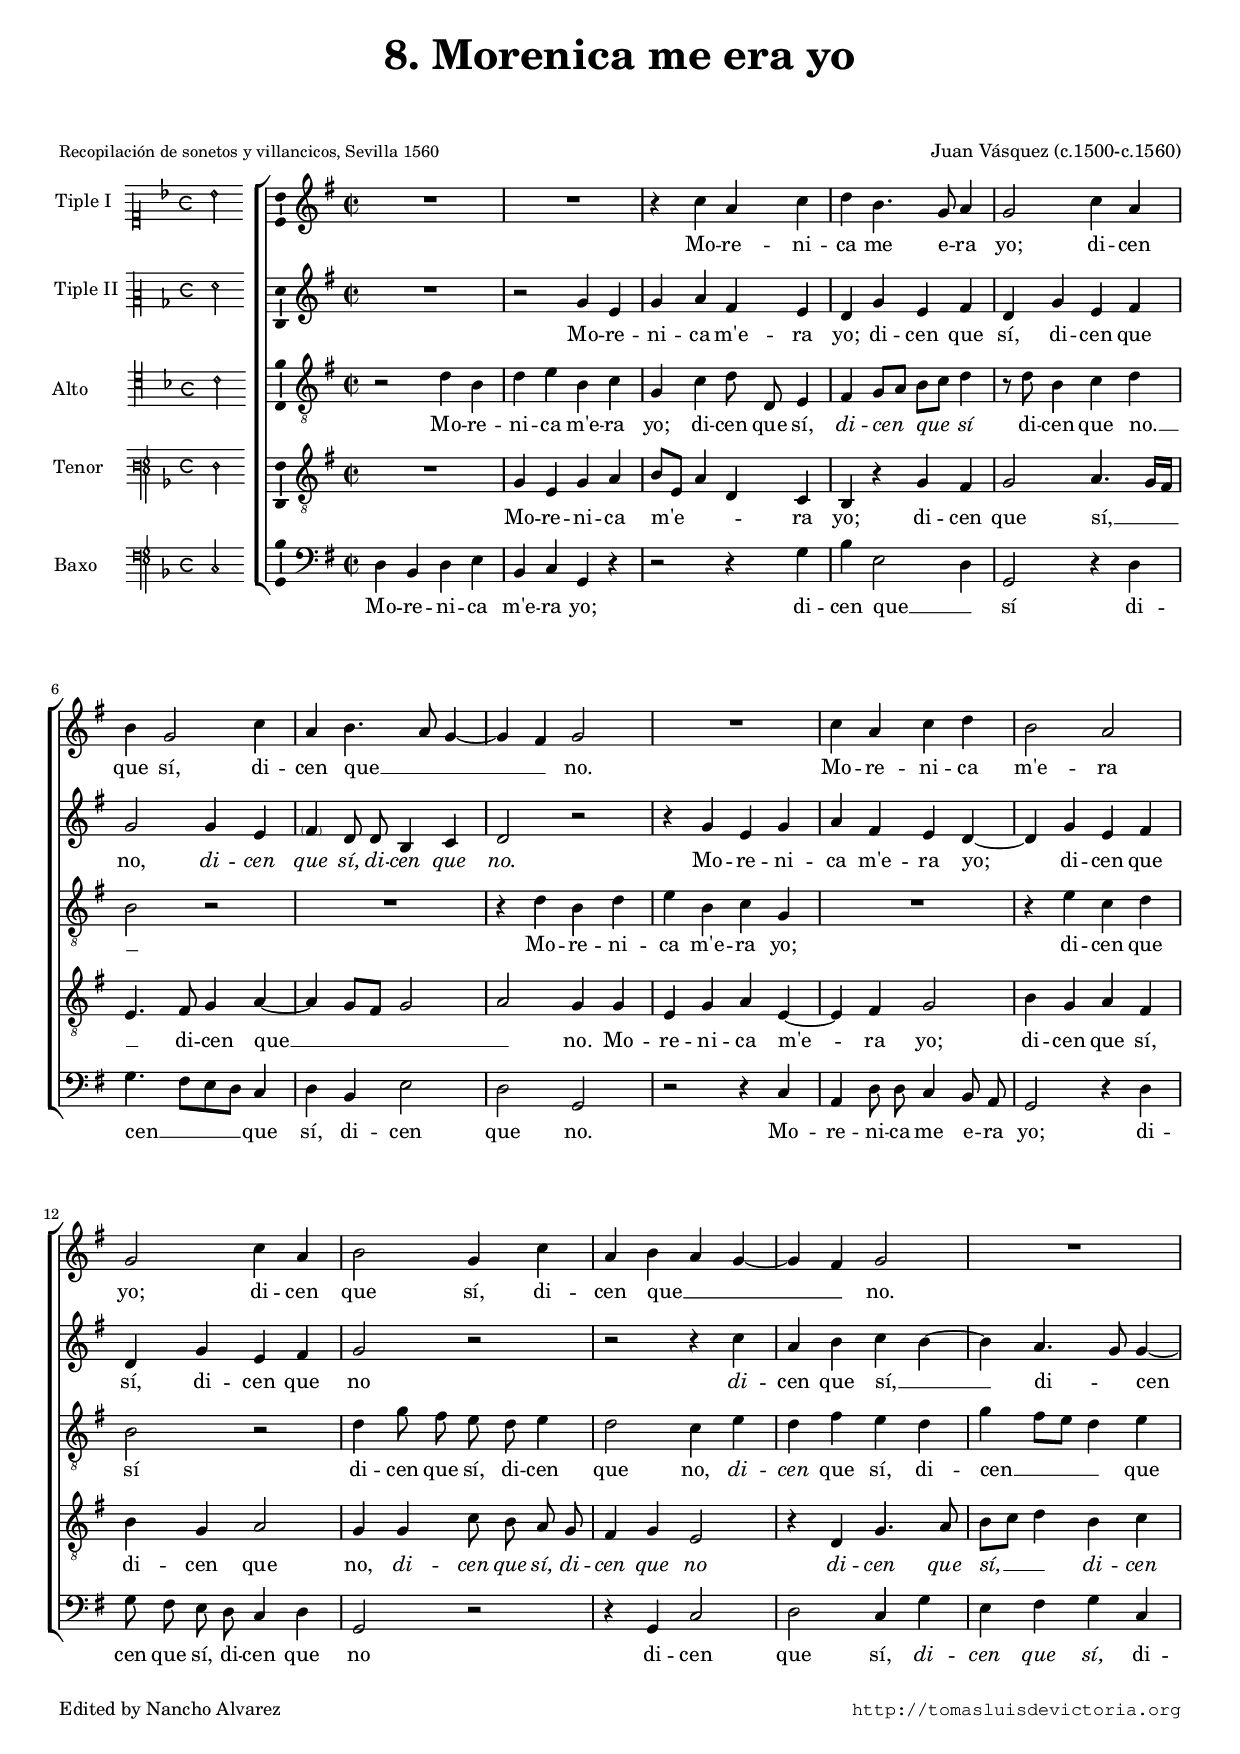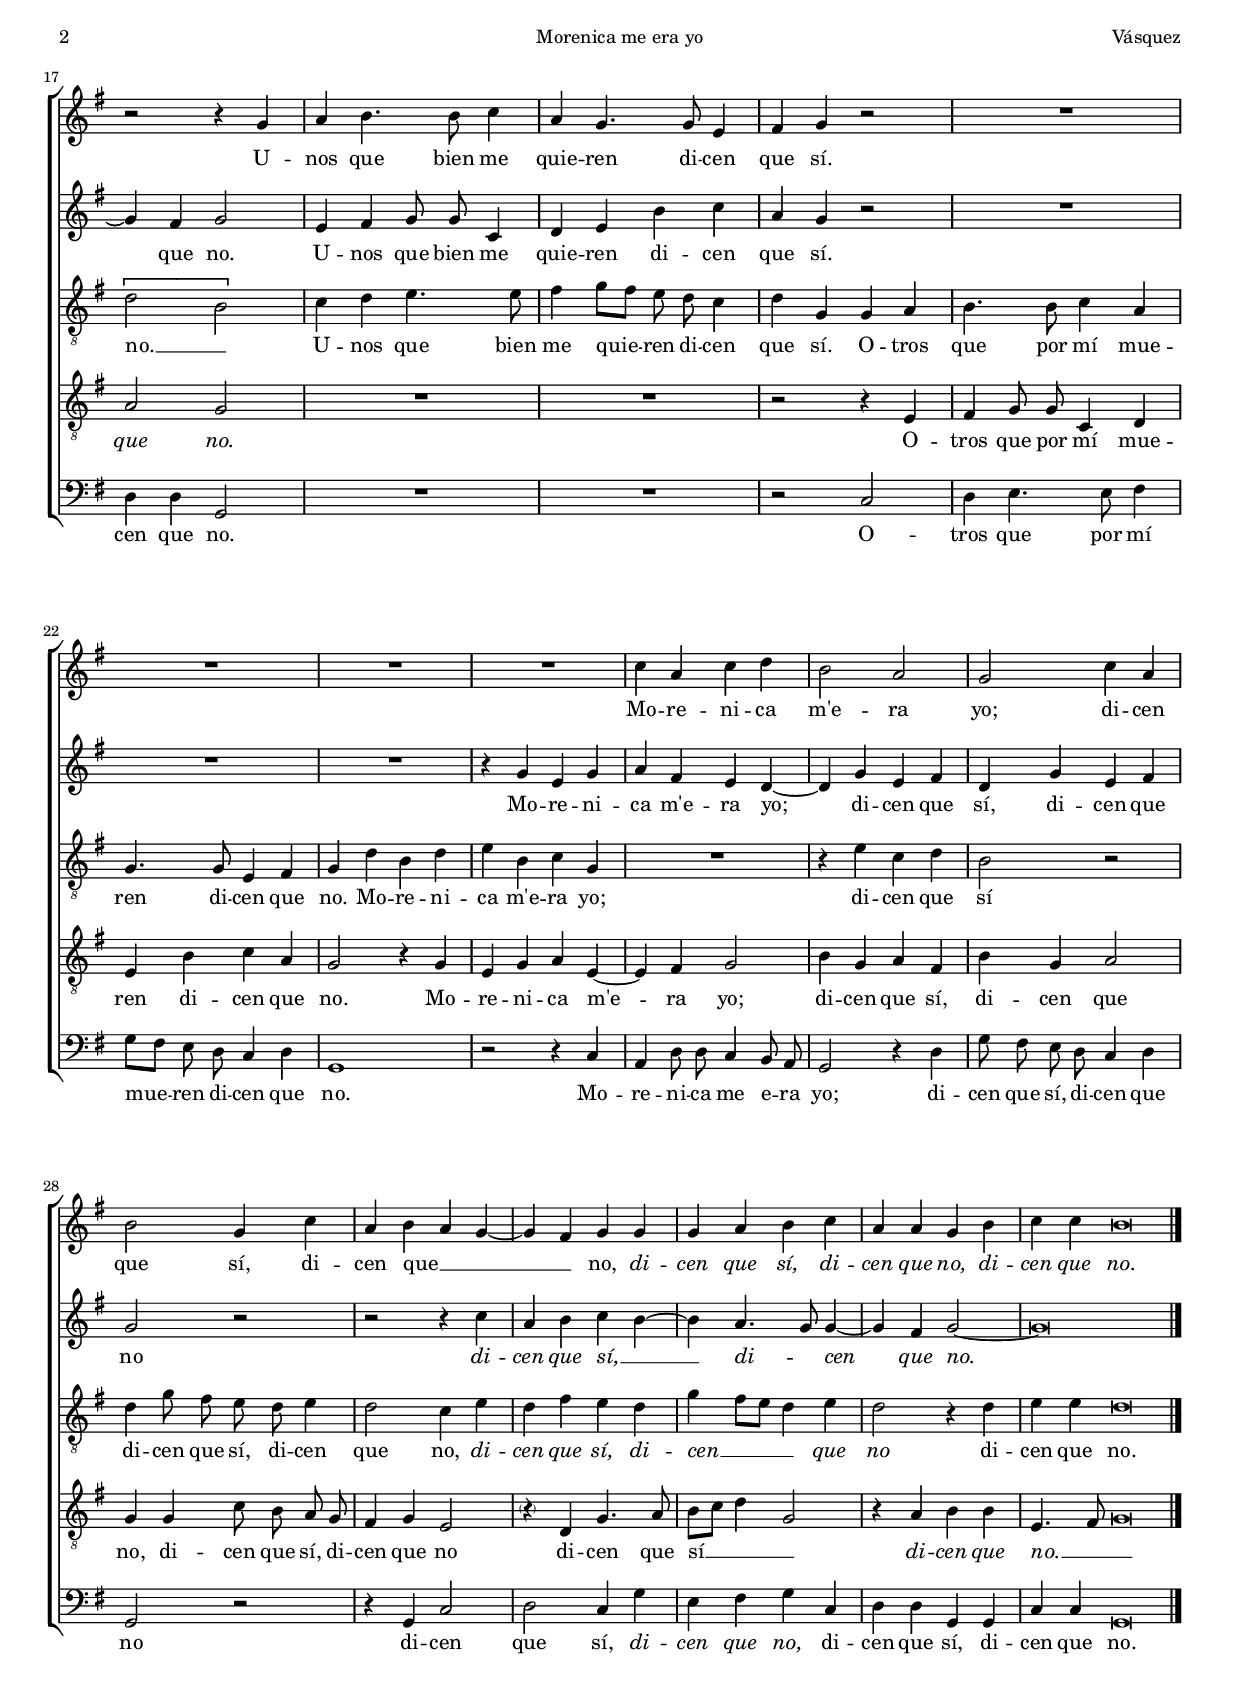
\version "2.18.0"

#(set-default-paper-size "a4")
#(set-global-staff-size 16.2)
#(ly:set-option 'point-and-click #f)
%mobile -s14.5 -i2.8

italicas=\override LyricText.font-shape = #'italic
rectas=\override LyricText.font-shape = #'upright
ss=\once \set suggestAccidentals = ##t
incipitwidth = 20
mtempo={\tempo 4 = 100}
mtempob={\tempo 4 = 50}
mt=#(define-music-function (parser location offset) (number?) ; move lyric text
      #{ \once \override LyricText.X-offset = -$offset #})


htitle="Morenica me era yo"
hcomposer="Vásquez"

\header {
	title=\markup{\fontsize #3 "8. Morenica me era yo"}
	%subtitle=\markup{""}
	subsubtitle=\markup{\null \vspace #2 }
        composer = \markup{"Juan Vásquez (c.1500-c.1560)"}
        pdfauthor=\composer
        %opus="(-)"
	poet=\markup{\smaller "Recopilación de sonetos y villancicos, Sevilla 1560"} 
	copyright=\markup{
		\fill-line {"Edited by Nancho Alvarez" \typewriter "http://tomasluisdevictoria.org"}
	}
%	tagline=""
}

global={\key f \major \time 2/2 \skip 1*33
        \bar "|."
}


cantus=\relative c''{
	R1*2
	r4 bes g bes
	c a4. f8 g4
	f2 bes4 g
	a4 f2 bes4
	g4 a4. g8 f4 ~
	f4 e f2
	R1
	bes4 g bes c
	a2 g
	f bes4 g
	a2 f4 bes
	g4 a g4 f ~
	f e f2
	R1
	r2 r4 f
	g a4. a8 bes4
	g4 f4. f8 d4
	e f r2
	R1*4
	bes4 g bes c
	a2 g
	f bes4 g
	a2 f4 bes
	g4 a g f ~
	f4 e f f
	f g a bes
	g g f a
	bes bes \mtempob a\breve*1/4
}

cantusdos=\relative c'{
	R1
	r2 f4 d
	f g e4 d
	c f d e
	c f d e
	f2 f4 d
	\parenthesize e4 c8 \noBeam c a4 bes % d
	c2 r
	r4 f d f
	g e d c ~
	c4 f d e
	c f d e
	f2 r 
	r r4 bes
	g a bes a ~
	a g4. f8 f4 ~
	f e f2
	d4 e f8 \noBeam f bes,4
	c4 d a' bes
	g4 f r2
	R1*3
	r4 f d f
	g e d c ~
	c f d e
	c f d e
	f2 r
	r2 r4 bes
	g4 a bes a ~
	a g4. f8 f4 ~
	f e f2 ~
	f\breve*1/2
}

altus=\relative c'{
	r2 c4 a
	c d a bes
	f bes c8 \noBeam c, d4
	e4 f8 g a bes c4
	r8 c a4 bes c
	a2 r
	R1
	r4 c a c
	d a bes f
	R1
	r4 d' bes c
	a2 r
	c4 f8 \noBeam e d \noBeam c d4
	c2 bes4 d
	c e d c
	f4 e8 d c4 d
	\[c2 a\]
	bes4 c d4. d8
	e4 f8 e d \noBeam c bes4
	c4 f, f g
	a4. a8 bes4 g
	f4. f8 d4 e
	f c' a c
	d a bes f
	R1
	r4 d' bes c
	a2 r
	c4 f8 \noBeam e d \noBeam c d4
	c2 bes4 d
	c4 e d c
	f4 e8 d c4 d
	c2 r4 c
	d d c\breve*1/4
}

tenor=\relative c{
	R1
	f4 d f g
	a8 d, g4 c, bes
	a4 r f' e
	f2 g4. f16 e
	d4. e8 f4 g ~
	g4 f8 e f2
	g f4 f
	d f g d ~
	d e f2
	a4 f g e
	a f g2
	f4 f bes8 \noBeam a \noBeam g \noBeam f
	e4 f d2
	r4 c f4. g8
	a bes c4 a bes
	g2 f
	R1*2
	r2 r4 d
	e4 f8 \noBeam f bes,4 c 
	d4 a' bes g
	f2 r4 f
	d f g d ~
	d e f2
	a4 f g e
	a4 f g2
	f4 f bes8 \noBeam a g \noBeam f
	e4 f d2
	\parenthesize r4 c f4. g8 % falta
	a8 bes c4 f,2
	r4 g a a
	d,4. e8 f\breve*1/4
}

bassus=\relative c{
	c4 a c d
	a bes f r
	r2 r4 f'
	a d,2 c4
	f,2 r4 c'
	f4. e8[ d c] bes4
	c4 a d2
	c f,2
	r r4 bes
	g c8 \noBeam c bes4 a8 \noBeam g
	f2 r4 c'
	f8 \noBeam e \noBeam d \noBeam c bes4 c
	f,2 r2
	r4 f bes2
	c bes4 f'
	d e f bes,
	c c f,2
	R1*2
	r2 bes2
	c4 d4. d8 e4
	f8[ e] d \noBeam c bes4 c
	f,1
	r2 r4 bes
	g c8 \noBeam c bes4 a8 \noBeam g
	f2 r4 c'
	f8 \noBeam e \noBeam d \noBeam c bes4 c
	f,2 r2
	r4 f bes2
	c2 bes4 f'
	d e f bes,
	c c f, f
	bes bes f\breve*1/4
}

% He cambiado la aplicación del texto
% sin indicarlo

textocantus=\lyricmode{
Mo -- re -- ni -- ca me e -- ra yo;
di -- cen que sí,
di -- cen que __ _ _ _ no.
Mo -- re -- ni -- ca m'e -- ra yo;
di -- cen que sí,
di -- cen que __ _ _ _ no.
U -- nos que bien me quie -- ren
di -- cen que sí.
Mo -- re -- ni -- ca m'e -- ra yo;
di -- cen que sí, 
di -- cen que __ _ _ _ no,
\italicas
di -- cen que sí,
di -- cen que no,
\italicas
di -- cen que no.
}

textocantusdos=\lyricmode{
Mo -- re -- ni -- ca m'e -- ra yo;
di -- cen que sí,
di -- cen que no,
\italicas
di -- cen que sí,
di -- cen que no.
\rectas
Mo -- re -- ni -- ca m'e -- ra yo;
di -- cen que sí,
di -- cen que no
\italicas
di -- \rectas cen que sí, __ _ 
di -- _ cen que no.
U -- nos que bien me quie -- ren 
di -- cen que sí.
Mo -- re -- ni -- ca m'e -- ra yo;
di -- cen que sí,
di -- cen que no
\italicas
di -- cen que sí, __ _
di -- _ cen que no.
}

textoaltus=\lyricmode{
Mo -- re -- ni -- ca m'e -- ra yo;
di -- cen que sí, % __ _ _ _ _ _ _ ?
\italicas
di -- cen _ que _ sí
\rectas
di -- cen que no. __ _
Mo -- re -- ni -- ca m'e -- ra yo;
di -- cen que sí 
di -- cen que sí,
di -- cen que no,
\italicas
di -- cen \rectas que sí,
di -- cen __ _ _ _ que no. __ _
U -- nos que bien me quie -- _ ren
di -- cen que sí.
O -- tros que por mí mue -- ren
di -- cen que no.
Mo -- re -- ni -- ca m'e -- ra yo;
di -- cen que sí
di -- cen que sí, di -- cen que no,
\italicas
di -- cen que sí,
di -- cen __ _ _ _ que no
\rectas
di -- cen que no.
}

textotenor=\lyricmode{
Mo -- re -- ni -- ca m'e -- _ _ _ ra yo;
di -- cen que sí, __ _ _ _
di -- \mt #.5 cen que __ _ _ _ _ no.
Mo -- re -- ni -- ca m'e -- ra yo;
di -- cen que sí, 
di -- cen que no,
\italicas
di -- cen que sí,
di -- cen que no
di -- cen que sí, __ _ _ 
di -- cen que no.
\rectas
O -- tros que por mí mue -- ren
di -- cen que no.
Mo -- re -- ni -- ca m'e -- ra yo;
di -- cen que sí,
di -- cen que no,
di -- cen que sí, 
di -- cen que no
di -- cen que sí __ _ _ _
\italicas
di -- cen que no. __ _ _ 
}

textobassus=\lyricmode{
Mo -- re -- ni -- ca m'e -- ra yo;
di -- cen que __ _ sí
di -- cen __ _ _ _ que  sí,
di -- cen que no.
Mo -- re -- ni -- ca me e -- ra yo;
di -- cen que sí,
di -- cen que no
di -- cen que sí,
\italicas
di -- cen que sí,
\rectas
di -- cen que no.
O -- tros que por mí mue -- _ ren
di -- cen que no.
Mo -- re -- ni -- ca me e -- ra yo;
di -- cen que sí,
di -- cen que no
di -- cen que sí,
\italicas
di -- cen que no,
\rectas
di -- cen que sí,
di -- cen que no.
}


incipitcantus=\markup{
	\score{
		{ 
		\set Staff.instrumentName="Tiple I  "
		\override NoteHead.style = #'neomensural
		\override Staff.TimeSignature.style = #'neomensural
		\cadenzaOn 
		\clef "petrucci-c1"
		\key f \major
		\time 4/4
		bes'2
		} 

	\layout { line-width=\incipitwidth indent = 0 }
	}
}

incipitcantusdos=\markup{
	\score{
		{ 
		\set Staff.instrumentName="Tiple II "
		\override NoteHead.style = #'neomensural
		\override Staff.TimeSignature.style = #'neomensural
		\cadenzaOn 
		\clef "petrucci-c2"
		\key f \major
		\time 4/4
                f'2
		} 

	\layout { line-width=\incipitwidth indent = 0 }
	}
}

incipitaltus=\markup{
	\score{
		{ 
		\set Staff.instrumentName="Alto       "
		\override NoteHead.style = #'neomensural 
		\override Staff.TimeSignature.style = #'neomensural
		\cadenzaOn 
		\clef "petrucci-c4"
		\key f \major
		\time 4/4
                c'2
		} 
	\layout { line-width=\incipitwidth indent = 0 }
	}
}


incipittenor=\markup{
	\score{
		{ 
		\set Staff.instrumentName="Tenor    "
		\override NoteHead.style = #'neomensural 
		\override Staff.TimeSignature.style = #'neomensural
		\cadenzaOn 
		\clef "petrucci-f3"
		\key f \major
		\time 4/4
                f2
		} 
	\layout { line-width=\incipitwidth indent=0 }
	}
}

incipitbassus=\markup{
	\score{
		{ 
		\set Staff.instrumentName="Baxo     "
		\override NoteHead.style = #'neomensural
		\override Staff.TimeSignature.style = #'neomensural
		\cadenzaOn 
		\clef "petrucci-f4"
		\key f \major
		\time 4/4
                c2
		} 
	\layout { line-width=\incipitwidth indent = 0 }
	}
}

%\layout {
%       \context {\Voice
%               \remove Ligature_bracket_engraver
%               \consists Mensural_ligature_engraver
%       }
%       line-width=\incipitwidth
%       indent = 0
%}

\score {\transpose c' d'{
\new ChoirStaff<<

	\new Staff <<\global
	\new Voice="v1" {
		\set Staff.instrumentName=\incipitcantus
		\clef "treble"
		\cantus }
	\new Lyrics \lyricsto "v1" {\textocantus }
	>>

	\new Staff <<\global
	\new Voice="v5" {
		\set Staff.instrumentName=\incipitcantusdos
		\clef "treble"
		\cantusdos }
	\new Lyrics \lyricsto "v5" {\textocantusdos }
	>>

	\new Staff <<\global
	\new Voice="v2" {
		\set Staff.instrumentName=\incipitaltus
		\clef "G_8"
		\altus }
	\new Lyrics \lyricsto "v2" {\textoaltus }
	>>
	
	\new Staff <<\global
	\new Voice="v3" {
		\set Staff.instrumentName=\incipittenor
		\clef "G_8"
		\tenor }
	\new Lyrics \lyricsto "v3" {\textotenor }
	>>

	\new Staff <<\global
	\new Voice="v4" {
		\set Staff.instrumentName=\incipitbassus
		\clef "bass"
		\bassus }
	\new Lyrics \lyricsto "v4" {\textobassus }
	>>
	
>>

	} % transpose

\layout{ 
	\context {\Lyrics 
		\override VerticalAxisGroup.staff-affinity = #UP
		\override VerticalAxisGroup.nonstaff-relatedstaff-spacing =
			#'((basic-distance . 0) (minimum-distance . 0) (padding . .6))
		\override LyricText.font-size = #1.2
		\override LyricHyphen.minimum-distance = #0.5
	}
	\context {\Score 
		tempoHideNote = ##t
		\override BarNumber.padding = #2 
	}
	\context {\Voice 
		%melismaBusyProperties = #'()
		%autoBeaming = ##f
	}
	\context {\Staff 
                %\RemoveEmptyStaves
                %\override VerticalAxisGroup.remove-first = ##t
		\override VerticalAxisGroup.staff-staff-spacing =
			#'((basic-distance . 11) (minimum-distance . 0) (padding . 1))
		\consists Ambitus_engraver 
		\override LigatureBracket.padding = #1
	}
}

%\midi { \mtempo }

}


\paper{
	evenHeaderMarkup=\markup  \fill-line { \fromproperty #'page:page-number-string \htitle \hcomposer }
	oddHeaderMarkup= \markup  \fill-line { \on-the-fly #not-first-page \hcomposer \on-the-fly #not-first-page \htitle \on-the-fly #not-first-page \fromproperty #'page:page-number-string }
	%system-count=20
	%page-count = 8
	systems-per-page = 3
	ragged-last-bottom = ##f
	indent=3.5\cm
	system-system-spacing =
	#'((basic-distance . 20) (minimum-distance . 0) (padding . 5))
	top-system-spacing = % header
	#'((basic-distance . 10) (minimum-distance . 0) (padding . 0))
	last-bottom-spacing = % footer
	#'((basic-distance . 13) (minimum-distance . 0) (padding . 0))
	markup-system-spacing.padding = #1.5
}
